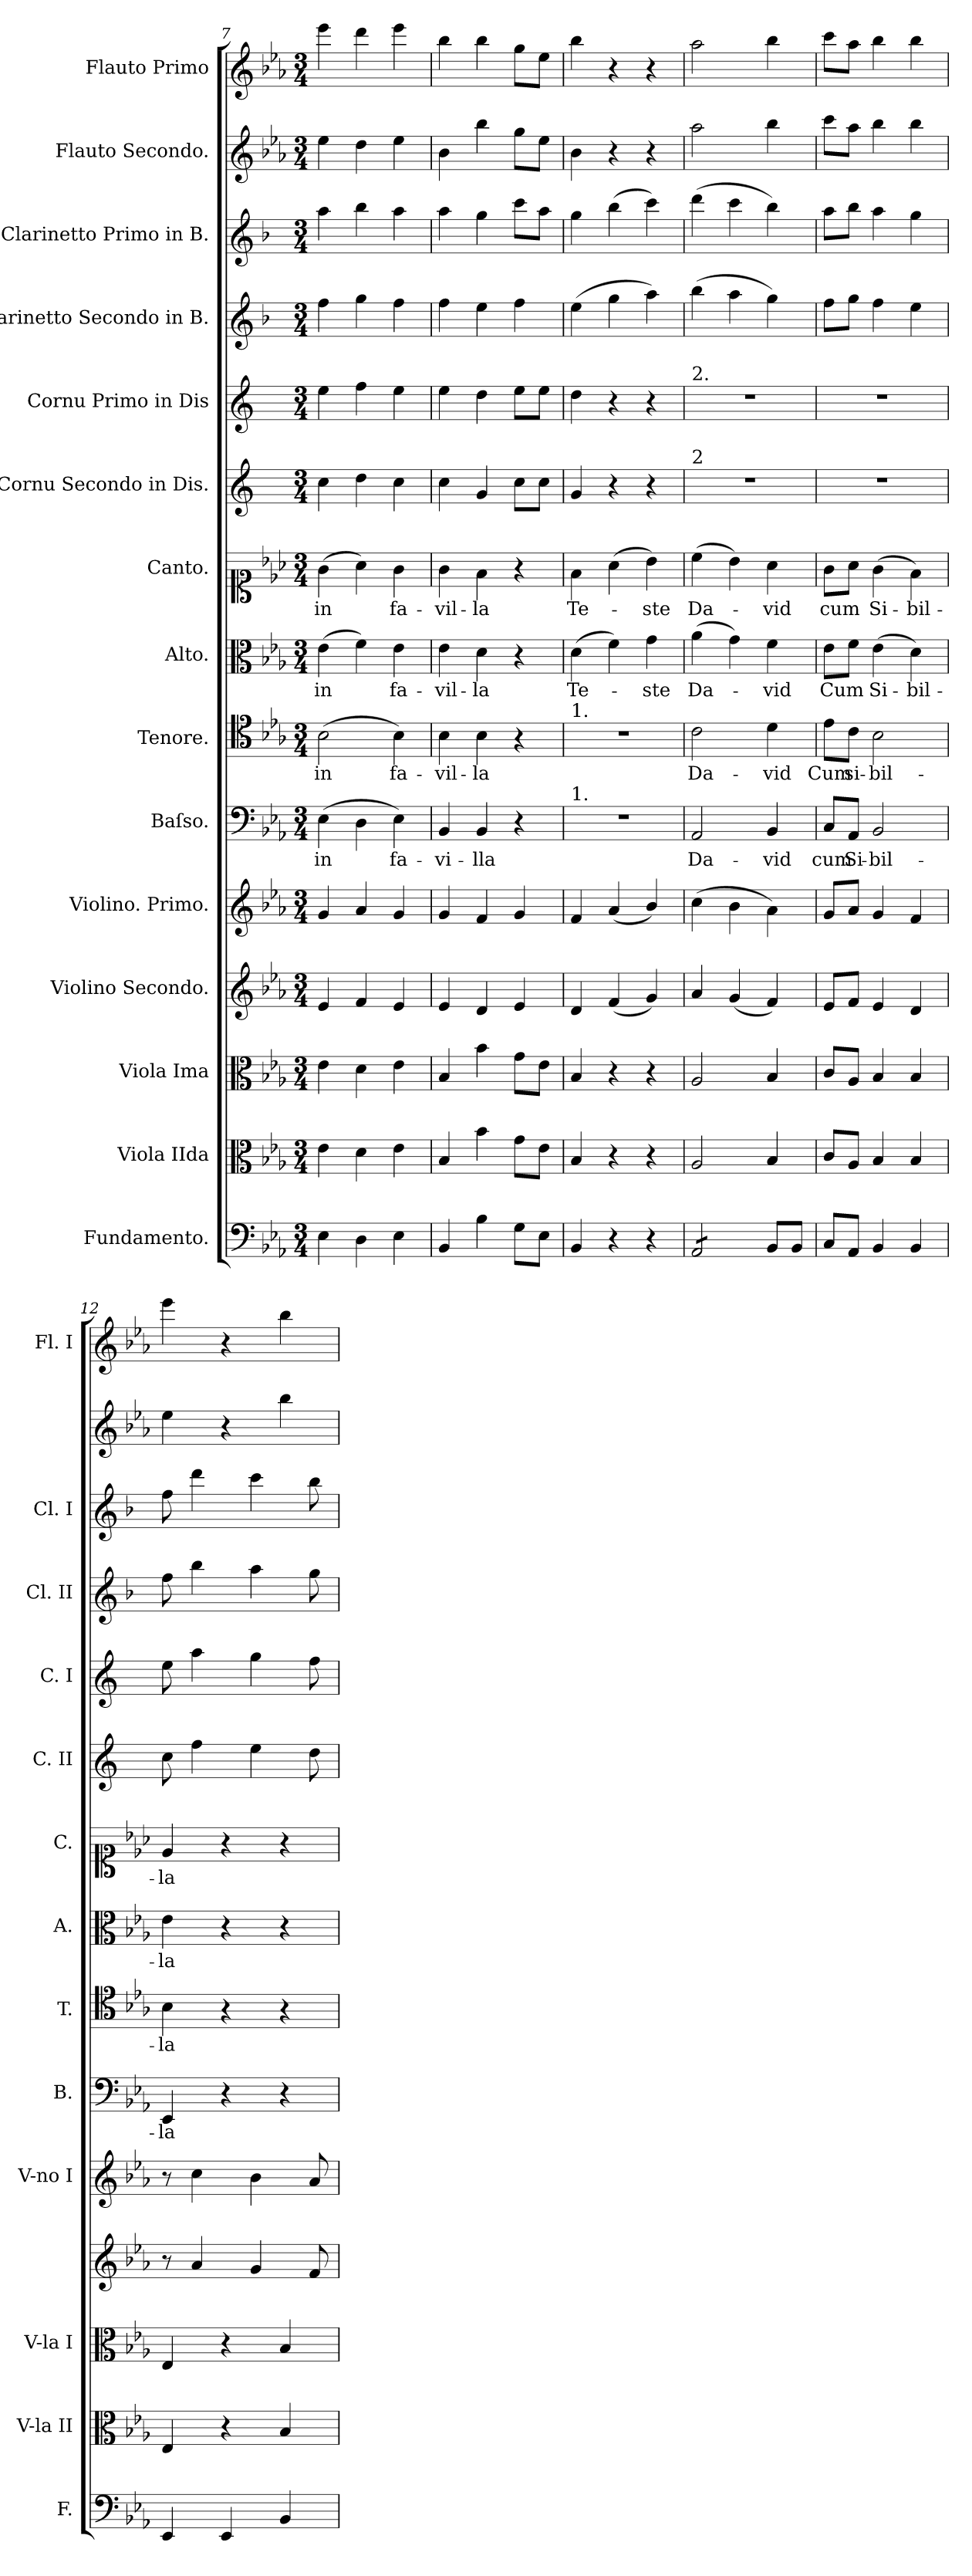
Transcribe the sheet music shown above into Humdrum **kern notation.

**kern	**dynam	**kern	**kern	**kern	**dynam	**kern	**dynam	**kern	**text	**kern	**text	**kern	**text	**kern	**text	**kern	**kern	**kern	**dynam	**kern	**dynam	**kern	**kern
*part15	*part15	*part14	*part13	*part12	*part12	*part11	*part11	*part10	*part10	*part9	*part9	*part8	*part8	*part7	*part7	*part6	*part5	*part4	*part4	*part3	*part3	*part2	*part1
*staff15	*staff15	*staff14	*staff13	*staff12	*staff12	*staff11	*staff11	*staff10	*staff10	*staff9	*staff9	*staff8	*staff8	*staff7	*staff7	*staff6	*staff5	*staff4	*staff4	*staff3	*staff3	*staff2	*staff1
*I"Fundamento.	*	*I"Viola IIda	*I"Viola Ima	*I"Violino Secondo.	*	*I"Violino. Primo.	*	*I"Baſso.	*	*I"Tenore.	*	*I"Alto.	*	*I"Canto.	*	*I"Cornu Secondo in Dis.	*I"Cornu Primo in Dis	*I"Clarinetto Secondo in B.	*	*I"Clarinetto Primo in B.	*	*I"Flauto Secondo.	*I"Flauto Primo
*I'F.	*	*I'V-la II	*I'V-la I	*	*	*I'V-no I	*	*I'B.	*	*I'T.	*	*I'A.	*	*I'C.	*	*I'C. II	*I'C. I	*I'Cl. II	*	*I'Cl. I	*	*	*I'Fl. I
*clefF4	*	*clefC3	*clefC3	*clefG2	*	*clefG2	*	*clefF4	*	*clefC4	*	*clefC3	*	*clefC1	*	*clefG2	*clefG2	*clefG2	*	*clefG2	*	*clefG2	*clefG2
*	*	*	*	*	*	*	*	*	*	*	*	*	*	*	*	*ITrd5c9	*ITrd5c9	*ITrd1c2	*	*ITrd1c2	*	*	*
*k[b-e-a-]	*	*k[b-e-a-]	*k[b-e-a-]	*k[b-e-a-]	*	*k[b-e-a-]	*	*k[b-e-a-]	*	*k[b-e-a-]	*	*k[b-e-a-]	*	*k[b-e-a-]	*	*k[b-e-a-]	*k[b-e-a-]	*k[b-e-a-]	*	*k[b-e-a-]	*	*k[b-e-a-]	*k[b-e-a-]
*E-:	*	*E-:	*E-:	*E-:	*	*E-:	*	*E-:	*	*E-:	*	*E-:	*	*E-:	*	*E-:	*E-:	*E-:	*	*E-:	*	*E-:	*E-:
*M3/4	*	*M3/4	*M3/4	*M3/4	*	*M3/4	*	*M3/4	*	*M3/4	*	*M3/4	*	*M3/4	*	*M3/4	*M3/4	*M3/4	*	*M3/4	*	*M3/4	*M3/4
=7	=7	=7	=7	=7	=7	=7	=7	=7	=7	=7	=7	=7	=7	=7	=7	=7	=7	=7	=7	=7	=7	=7	=7
!	!	!	!	!	!	!	!LO:DY:b	!	!	!	!	!	!	!	!	!	!	!	!	!	!	!	!
4E-\	fr	4e-\	4e-\	4e-/	fr&colon;	4g/	fr&colon;	(4E-\	in	(2B-\	in	(4e-\	in	(4g\	in	4e-\	4g\	4ee-\	.	4gg\	.	4ee-\	4eee-\
4D\	.	4d\	4d\	4f/	.	4a-/	.	4D\	.	.	.	4f\)	.	4a-\)	.	4f\	4a-\	4ff\	for	4aa-\	for	4dd\	4ddd\
4E-\	.	4e-\	4e-\	4e-/	.	4g/	.	4E-\)	fa-	4B-\)	fa-	4e-\	fa-	4g\	fa-	4e-\	4g\	4ee-\	.	4gg\	.	4ee-\	4eee-\
=8	=8	=8	=8	=8	=8	=8	=8	=8	=8	=8	=8	=8	=8	=8	=8	=8	=8	=8	=8	=8	=8	=8	=8
4BB-/	.	4B-/	4B-/	4e-/	.	4g/	.	4BB-/	-vi-	4B-\	-vil-	4e-\	-vil-	4g\	-vil-	4e-\	4g\	4ee-\	.	4gg\	.	4b-\	4bb-\
4B-\	.	4b-\	4b-\	4d/	.	4f/	.	4BB-/	-lla	4B-\	-la	4d\	-la	4f\	-la	4B-/	4f\	4dd\	.	4ff\	.	4bb-\	4bb-\
8G\L	.	8g\L	8g\L	4e-/	.	4g/	.	4r	.	4r	.	4r	.	4r	.	8e-\L	8g\L	4ee-\	.	8bb-\L	.	8gg\L	8gg\L
8E-\J	.	8e-\J	8e-\J	.	.	.	.	.	.	.	.	.	.	.	.	8e-\J	8g\J	.	.	8gg\J	.	8ee-\J	8ee-\J
=9	=9	=9	=9	=9	=9	=9	=9	=9	=9	=9	=9	=9	=9	=9	=9	=9	=9	=9	=9	=9	=9	=9	=9
!	!	!	!	!	!	!	!	!	!	!LO:TX:a:t=1.	!	!	!	!	!	!	!	!	!	!	!	!	!
!	!	!	!	!	!	!	!	!LO:TX:a:t=1.	!	!	!	!	!	!	!	!	!	!	!	!	!	!	!
4BB-/	.	4B-/	4B-/	4d/	.	4f/	.	2.r	.	2.r	.	(4d\	Te-	4f\	Te-	4B-/	4f\	(4dd\	.	4ff\	.	4b-\	4bb-\
4r	.	4r	4r	(4f/	.	(4a-/	.	.	.	.	.	4f\)	.	(4a-\	.	4r	4r	4ff\	.	(4aa-\	.	4r	4r
4r	.	4r	4r	4g/)	.	4b-/)	.	.	.	.	.	4g\	-ste	4b-\)	-ste	4r	4r	4gg\)	.	4bb-\)	.	4r	4r
=10	=10	=10	=10	=10	=10	=10	=10	=10	=10	=10	=10	=10	=10	=10	=10	=10	=10	=10	=10	=10	=10	=10	=10
!	!	!	!	!	!	!	!	!	!	!	!	!	!	!	!	!	!LO:TX:a:t=2.	!	!	!	!	!	!
!	!	!	!	!	!	!	!	!	!	!	!	!	!	!	!	!LO:TX:a:t=2	!	!	!	!	!	!	!
*tremolo	*	*	*	*	*	*	*	*	*	*	*	*	*	*	*	*	*	*	*	*	*	*	*
8AA-/L	.	2A-/	2A-/	4a-/	.	(4cc\	.	2AA-/	Da-	2c\	Da-	(4a-\	Da-	(4cc\	Da-	2.r	2.r	(4aa-\	.	(4ccc\	.	2aa-\	2aa-\
8AA-/	.	.	.	.	.	.	.	.	.	.	.	.	.	.	.	.	.	.	.	.	.	.	.
8AA-/	.	.	.	(4g/	.	4b-\	.	.	.	.	.	4g\)	.	4b-\)	.	.	.	4gg\	.	4bb-\	.	.	.
8AA-/J	.	.	.	.	.	.	.	.	.	.	.	.	.	.	.	.	.	.	.	.	.	.	.
*Xtremolo	*	*	*	*	*	*	*	*	*	*	*	*	*	*	*	*	*	*	*	*	*	*	*
8BB-/L	.	4B-/	4B-/	4f/)	.	4a-\)	.	4BB-/	-vid	4d\	-vid	4f\	-vid	4a-\	-vid	.	.	4ff\)	.	4aa-\)	.	4bb-\	4bb-\
8BB-/J	.	.	.	.	.	.	.	.	.	.	.	.	.	.	.	.	.	.	.	.	.	.	.
=11	=11	=11	=11	=11	=11	=11	=11	=11	=11	=11	=11	=11	=11	=11	=11	=11	=11	=11	=11	=11	=11	=11	=11
8C/L	.	8c/L	8c/L	8e-/L	.	8g/L	.	8C/L	cum	8e-\L	Cum	8e-\L	Cum	8g\L	cum	2.r	2.r	8ee-\L	.	8gg\L	.	8ccc\L	8ccc\L
8AA-/J	.	8A-/J	8A-/J	8f/J	.	8a-/J	.	8AA-/J	Si-	8c\J	si-	8f\J	.	8a-\J	.	.	.	8ff\J	.	8aa-\J	.	8aa-\J	8aa-\J
4BB-/	.	4B-/	4B-/	4e-/	.	4g/	.	2BB-/	-bil-	2B-\	-bil-	(4e-\	Si-	(4g\	Si-	.	.	4ee-\	.	4gg\	.	4bb-\	4bb-\
4BB-/	.	4B-/	4B-/	4d/	.	4f/	.	.	.	.	.	4d\)	-bil-	4f\)	-bil-	.	.	4dd\	.	4ff\	.	4bb-\	4bb-\
=12	=12	=12	=12	=12	=12	=12	=12	=12	=12	=12	=12	=12	=12	=12	=12	=12	=12	=12	=12	=12	=12	=12	=12
4EE-/	.	4E-/	4E-/	8r	.	8r	.	4EE-/	-la	4B-\	-la	4e-\	-la	4e-/	-la	8e-\	8g\	8ee-\	.	8ee-\	.	4ee-\	4eee-\
.	.	.	.	4a-/	.	4cc\	.	.	.	.	.	.	.	.	.	4a-\	4cc\	4aa-\	.	4ccc\	.	.	.
4EE-/	.	4r	4r	.	.	.	.	4r	.	4r	.	4r	.	4r	.	.	.	.	.	.	.	4r	4r
.	.	.	.	4g/	.	4b-\	.	.	.	.	.	.	.	.	.	4g\	4b-\	4gg\	.	4bb-\	.	.	.
4BB-/	.	4B-/	4B-/	.	.	.	.	4r	.	4r	.	4r	.	4r	.	.	.	.	.	.	.	4bb-\	4bb-\
.	.	.	.	8f/	.	8a-/	.	.	.	.	.	.	.	.	.	8f\	8a-\	8ff\	.	8aa-\	.	.	.
=	=	=	=	=	=	=	=	=	=	=	=	=	=	=	=	=	=	=	=	=	=	=	=
*-	*-	*-	*-	*-	*-	*-	*-	*-	*-	*-	*-	*-	*-	*-	*-	*-	*-	*-	*-	*-	*-	*-	*-
